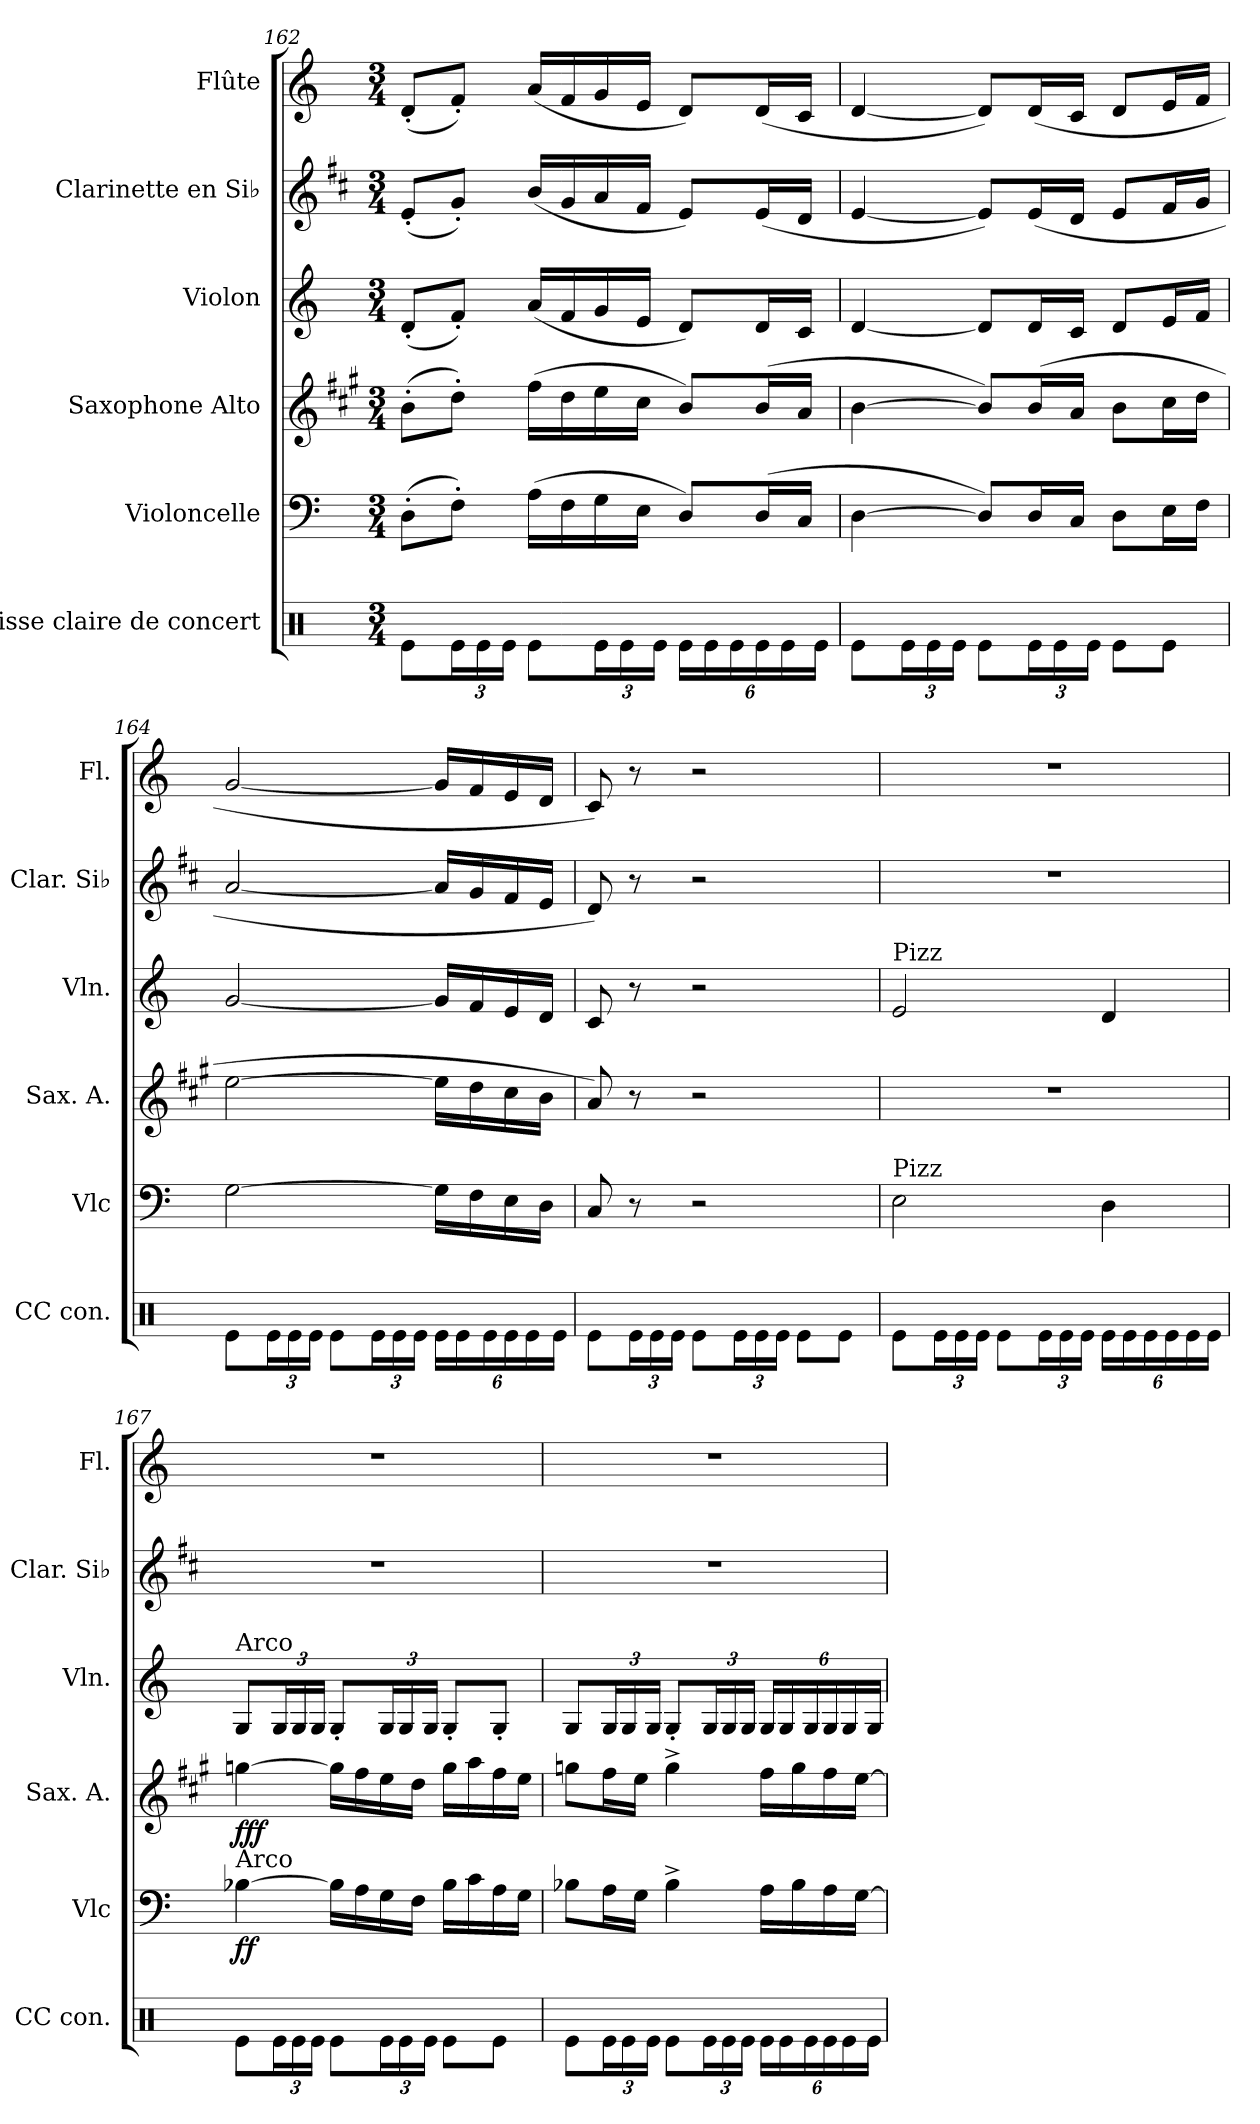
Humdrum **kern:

**kern	**kern	**dynam	**kern	**dynam	**kern	**kern	**kern
*part6	*part5	*part5	*part4	*part4	*part3	*part2	*part1
*staff6	*staff5	*staff5	*staff4	*staff4	*staff3	*staff2	*staff1
*I"Caisse claire de concert	*I"Violoncelle	*	*I"Saxophone Alto	*	*I"Violon	*I"Clarinette en Si♭	*I"Flûte
*I'CC con.	*I'Vlc	*	*I'Sax. A.	*	*I'Vln.	*I'Clar. Si♭	*I'Fl.
!!LO:PB:g=z
*clefX	*clefF4	*	*clefG2	*	*clefG2	*clefG2	*clefG2
*	*	*	*ITrd5c9	*	*	*ITrd1c2	*
*k[]	*k[]	*	*k[]	*	*k[]	*k[]	*k[]
*M3/4	*M3/4	*	*M3/4	*	*M3/4	*M3/4	*M3/4
=162	=162	=162	=162	=162	=162	=162	=162
8Re\L	(>8D'\L	.	(>8d'\L	.	(<8d'/L	(<8d'/L	(<8d'/L
*Xbrackettup	*	*	*	*	*	*	*
24Re\L	8F'\J)	.	8f'\J)	.	8f'/J)	8f'/J)	8f'/J)
24Re\	.	.	.	.	.	.	.
24Re\JJ	.	.	.	.	.	.	.
8Re\L	(>16A\LL	.	(>16a\LL	.	(<16a/LL	(<16a/LL	(<16a/LL
.	16F\	.	16f\	.	16f/	16f/	16f/
24Re\L	16G\	.	16g\	.	16g/	16g/	16g/
24Re\	.	.	.	.	.	.	.
.	16E\JJ	.	16e\JJ	.	16e/JJ	16e/JJ	16e/JJ
24Re\JJ	.	.	.	.	.	.	.
24Re\LL	8D/L)	.	8d/L)	.	8d/L)	8d/L)	8d/L)
24Re\	.	.	.	.	.	.	.
24Re\	.	.	.	.	.	.	.
24Re\	(<16D/L	.	(<16d/L	.	16d/L	(<16d/L	(<16d/L
24Re\	.	.	.	.	.	.	.
.	16C/JJ	.	16c/JJ	.	16c/JJ	16c/JJ	16c/JJ
24Re\JJ	.	.	.	.	.	.	.
=163	=163	=163	=163	=163	=163	=163	=163
8Re\L	[4D\	.	[4d\	.	[4d/	[4d/	[4d/
24Re\L	.	.	.	.	.	.	.
24Re\	.	.	.	.	.	.	.
24Re\JJ	.	.	.	.	.	.	.
8Re\L	8D/L])	.	8d/L])	.	8d/L]	8d/L])	8d/L])
24Re\L	16D/L	.	(<16d/L	.	16d/L	(<16d/L	(<16d/L
24Re\	.	.	.	.	.	.	.
.	16C/JJ	.	16c/JJ	.	16c/JJ	16c/JJ	16c/JJ
24Re\JJ	.	.	.	.	.	.	.
8Re\L	8D\L	.	8d\L	.	8d/L	8d/L	8d/L
8Re\J	16E\L	.	16e\L	.	16e/L	16e/L	16e/L
.	16F\JJ	.	16f\JJ	.	16f/JJ	16f/JJ	16f/JJ
=164	=164	=164	=164	=164	=164	=164	=164
8Re\L	[2G\	.	[2g\	.	[2g/	[2g/	[2g/
24Re\L	.	.	.	.	.	.	.
24Re\	.	.	.	.	.	.	.
24Re\JJ	.	.	.	.	.	.	.
8Re\L	.	.	.	.	.	.	.
24Re\L	.	.	.	.	.	.	.
24Re\	.	.	.	.	.	.	.
24Re\JJ	.	.	.	.	.	.	.
24Re\LL	16G\LL]	.	16g\LL]	.	16g/LL]	16g/LL]	16g/LL]
24Re\	.	.	.	.	.	.	.
.	16F\	.	16f\	.	16f/	16f/	16f/
24Re\	.	.	.	.	.	.	.
24Re\	16E\	.	16e\	.	16e/	16e/	16e/
24Re\	.	.	.	.	.	.	.
.	16D\JJ	.	16d\JJ	.	16d/JJ	16d/JJ	16d/JJ
24Re\JJ	.	.	.	.	.	.	.
!!LO:LB:g=z
=165	=165	=165	=165	=165	=165	=165	=165
8Re\L	8C/	.	8c/)	.	8c/	8c/)	8c/)
24Re\L	8r	.	8r	.	8r	8r	8r
24Re\	.	.	.	.	.	.	.
24Re\JJ	.	.	.	.	.	.	.
8Re\L	2r	.	2r	.	2r	2r	2r
24Re\L	.	.	.	.	.	.	.
24Re\	.	.	.	.	.	.	.
24Re\JJ	.	.	.	.	.	.	.
8Re\L	.	.	.	.	.	.	.
8Re\J	.	.	.	.	.	.	.
=166	=166	=166	=166	=166	=166	=166	=166
!	!	!	!	!	!LO:TX:a:t=Pizz	!	!
!	!LO:TX:a:t=Pizz	!	!	!	!	!	!
8Re\L	2E\	.	2.r	.	2e/	2.r	2.r
24Re\L	.	.	.	.	.	.	.
24Re\	.	.	.	.	.	.	.
24Re\JJ	.	.	.	.	.	.	.
8Re\L	.	.	.	.	.	.	.
24Re\L	.	.	.	.	.	.	.
24Re\	.	.	.	.	.	.	.
24Re\JJ	.	.	.	.	.	.	.
24Re\LL	4D\	.	.	.	4d/	.	.
24Re\	.	.	.	.	.	.	.
24Re\	.	.	.	.	.	.	.
24Re\	.	.	.	.	.	.	.
24Re\	.	.	.	.	.	.	.
24Re\JJ	.	.	.	.	.	.	.
=167	=167	=167	=167	=167	=167	=167	=167
!	!	!	!	!	!LO:TX:a:t=Arco	!	!
!	!LO:TX:a:t=Arco	!	!	!	!	!	!
!	!	!LO:DY:b	!	!LO:DY:b	!	!	!
8Re\L	[4B-X\	ff	[4b-X\	fff	8G/L	2.r	2.r
*	*	*	*	*	*Xbrackettup	*	*
24Re\L	.	.	.	.	24G/L	.	.
24Re\	.	.	.	.	24G/	.	.
24Re\JJ	.	.	.	.	24G/JJ	.	.
8Re\L	16B-\LL]	.	16b-\LL]	.	8G'/L	.	.
.	16A\	.	16a\	.	.	.	.
24Re\L	16G\	.	16g\	.	24G/L	.	.
24Re\	.	.	.	.	24G/	.	.
.	16F\JJ	.	16f\JJ	.	.	.	.
24Re\JJ	.	.	.	.	24G/JJ	.	.
8Re\L	16B-\LL	.	16b-\LL	.	8G'/L	.	.
.	16c\	.	16cc\	.	.	.	.
8Re\J	16A\	.	16a\	.	8G'/J	.	.
.	16G\JJ	.	16g\JJ	.	.	.	.
!!LO:PB:g=z
=168	=168	=168	=168	=168	=168	=168	=168
8Re\L	8B-X\L	.	8b-X\L	.	8G/L	2.r	2.r
24Re\L	16A\L	.	16a\L	.	24G/L	.	.
24Re\	.	.	.	.	24G/	.	.
.	16G\JJ	.	16g\JJ	.	.	.	.
24Re\JJ	.	.	.	.	24G/JJ	.	.
8Re\L	4B-^\	.	4b-^\	.	8G'/L	.	.
24Re\L	.	.	.	.	24G/L	.	.
24Re\	.	.	.	.	24G/	.	.
24Re\JJ	.	.	.	.	24G/JJ	.	.
24Re\LL	16A\LL	.	16a\LL	.	24G/LL	.	.
24Re\	.	.	.	.	24G/	.	.
.	16B-\	.	16b-\	.	.	.	.
24Re\	.	.	.	.	24G/	.	.
24Re\	16A\	.	16a\	.	24G/	.	.
24Re\	.	.	.	.	24G/	.	.
.	[16G\JJ	.	[16g\JJ	.	.	.	.
24Re\JJ	.	.	.	.	24G/JJ	.	.
=	=	=	=	=	=	=	=
*-	*-	*-	*-	*-	*-	*-	*-
